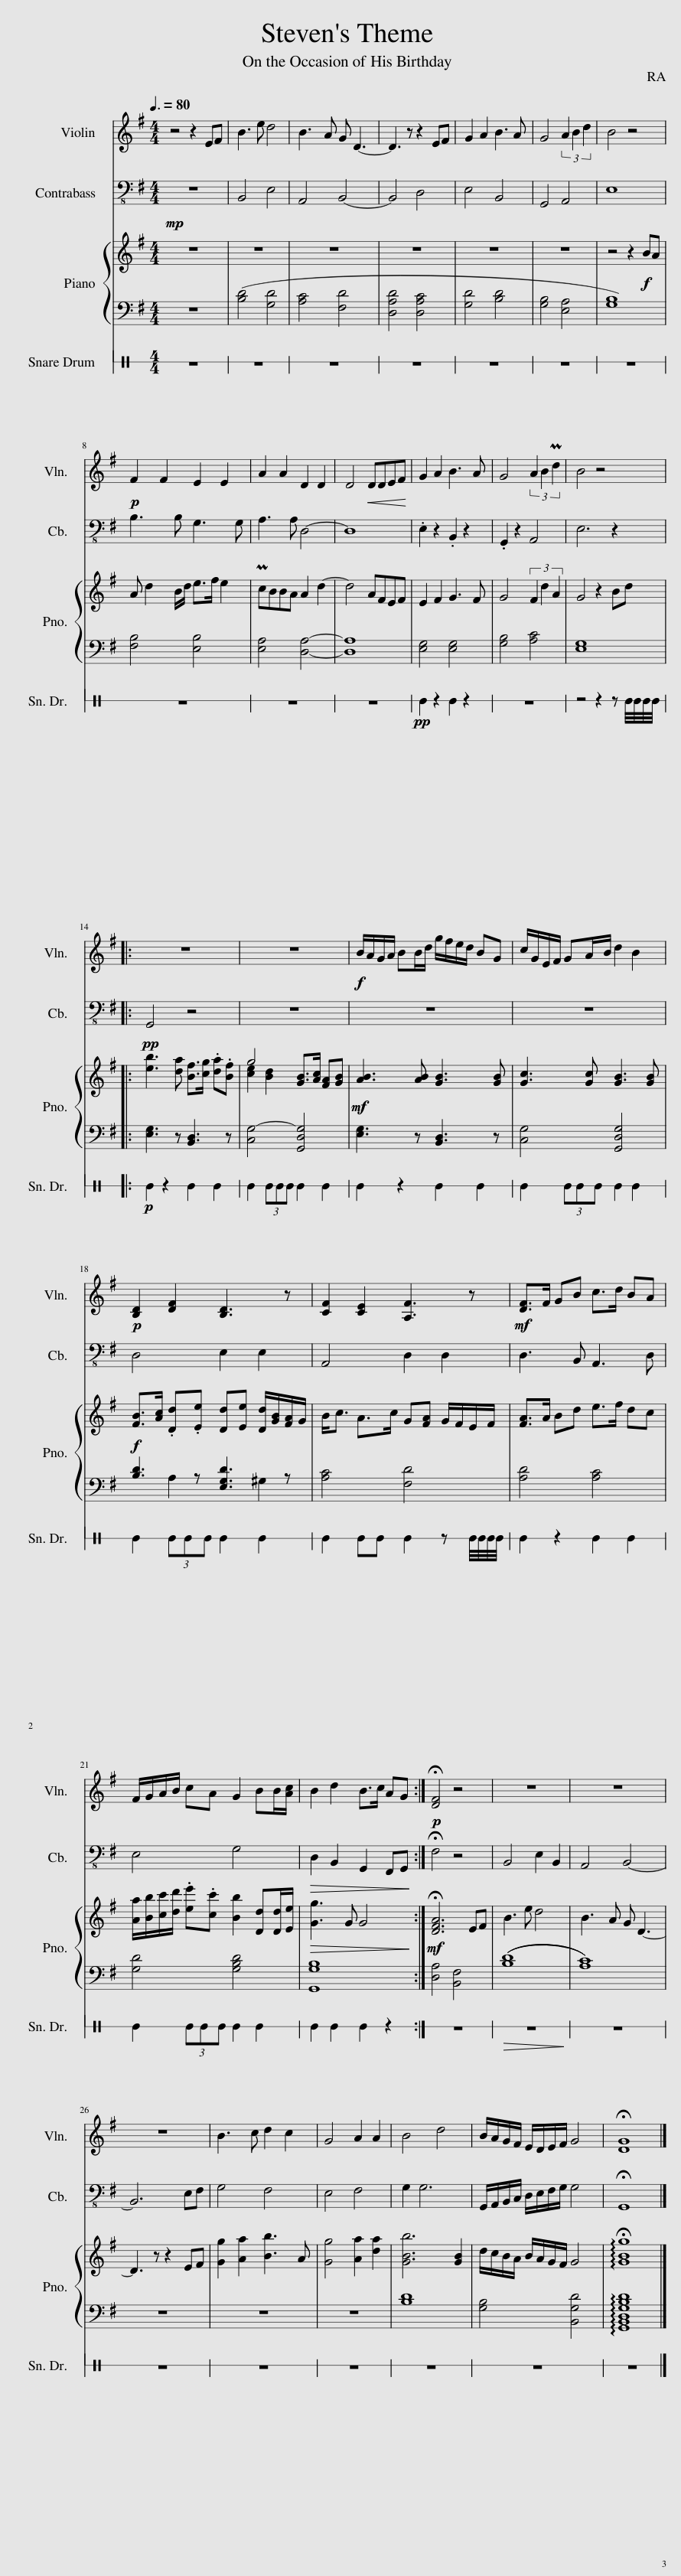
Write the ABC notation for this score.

X:1
%%score 1 2 { ( 3 5 ) | ( 4 6 ) } 7
L:1/8
Q:3/8=80
M:4/4
I:linebreak $
K:G
V:1 treble
V:2 bass-8
V:3 treble
V:5 treble
V:4 bass
V:6 bass
V:7 perc stafflines=1
K:none
V:1
 z4 z2 EF | B3 e d4 | B3 A G D3- | D3 z z2 EF | G2 A2 B3 A | %5
 G4 (3A2 B2 d2 | B4 z4 |$!p! F2 F2 E2 E2 | A2 A2 D2 D2 | D4!<(! DDEF!<)! | %10
 G2 A2 B3 A | G4 (3A2 B2 Pd2 | B4 z4 |:$ z8 | z8 | %15
!f! B/A/G/A/ BB/d/ g/f/e/d/ BG | c/G/E/F/ GA/B/ d2 B2 |$!p! [B,D]2 [DF]2 [B,D]3 z | [CF]2 [CE]2 [A,F]3 z |!mf! [DF]>F GB c>d BA |$ %20
 F/G/A/B/ cA G2 BB/[Ac]/ | B2 d2 B>c AG :|!p! !fermata![DF]4 z4 | z8 | z8 |$ %25
 z8 | B3 c d2 c2 | G4 A2 A2 | B4 d4 | B/A/G/F/ E/D/E/F/ G4 | %30
 !fermata![DG]8 |] %31
V:2
!mp! z8 | B,,4 E,4 | A,,4 B,,4- | B,,4 D,4 | E,4 B,,4 | %5
 G,,4 A,,4 | E,8 |$ B,3 B, G,3 G, | A,3 A, D,4- | D,8 | %10
 .E,2 z2 .B,,2 z2 | .G,,2 z2 A,,4 | E,6 z2 |:$!pp! G,,4 z4 | z8 | %15
 z8 | z8 |$ D,4 E,2 E,2 | A,,4 D,2 D,2 | D,3 B,, A,,3 D, |$ %20
 E,4 G,4 |!>(! D,2 B,,2 G,,2 F,,G,,!>)! :| !fermata!F,4 z4 | B,,4 E,2 B,,2 | A,,4 B,,4- |$ %25
 B,,6 E,F, | G,4 F,4 | E,4 F,4 | G,2 G,6 | G,,/A,,/B,,/C,/ D,/E,/F,/G,/ G,4 | %30
 !fermata!G,,8 |] %31
V:3
 z8 | z8 | z8 | z8 | z8 | %5
 z8 | z4 z2!f! BA |$ A d2 B/d/ e>f e2 | PcBBA A2 d2- | d4 AFEF | %10
 E2 F2 G3 F | G4 (3F2 d2 A2 | G4 z2 Bd |:$ [eb]3 [da] [Bf]>[cg] .[da].[Bf] | g4 [GB]>[Ac] [FA][GB] | %15
!mf! [AB]3 [AB] [GB]3 [GB] | [Gc]3 [Gc] [GB]3 [GB] |$!f! [FB]>[Ac] .[Dd].[Ee] [Dd][Ee] [Dd]/[GB]/[FA]/G/ | B<c A>c G[FA] G/F/E/F/ | [FA]>A Bd e>f dc |$ %20
 [Aa]/[Bb]/[cc']/[dd']/ .[ee'].[cc'] [Bb]2 [Dd][Dd]/[Ee]/ |!>(! [Gg]3 G G4!>)! :|!mf! !fermata![DFA]6 EF | B3 e d4 | B3 A G D3- |$ %25
 D3 z z2 EF | [Gg]2 [Aa]2 [Bb]3 A | [Gg]4 [Aa]2 [da]2 | [GBb]6 [GB]2 | d/c/B/A/ B/A/G/F/ G4 | %30
 !arpeggio!!fermata![GBg]8 |] %31
V:4
 z8 | ([B,D]4 [G,D]4 | [A,C]4 [F,D]4 | [D,A,D]4 [D,A,C]4 | [G,D]4) [B,D]4 | %5
 [G,B,]4 [E,A,]4 | [G,B,]8 |$ [F,B,]4 [E,B,]4 | [E,A,]4 [D,A,]4- | [D,A,]8 | %10
 [E,G,]4 [E,G,]4 | [G,B,]4 [A,C]4 | [E,G,]8 |:$ [E,G,]3 z [B,,D,]3 z | [C,G,-]4 [G,,D,G,]4 | %15
 [E,G,]3 z [B,,D,]3 z | [C,G,]4 [G,,D,G,]4 |$ [B,D]3 z [E,G,D]3 z | [A,C]4 [F,D]4 | [A,D]4 [A,C]4 |$ %20
 [G,D]4 [G,B,D]4 | [G,,G,B,]8 :| [D,A,]4 [B,,F,]4 | ((([B,D]8 | [A,C]8))) |$ %25
 z8 | z8 | z8 | [B,D]8 | [G,B,]4 [B,,G,D]4 | %30
 !arpeggio![G,,B,,D,G,B,D]8 |] %31
V:5
 x8 | x8 | x8 | x8 | x8 | %5
 x8 | x8 |$ x8 | x8 | x8 | %10
 x8 | x8 | x8 |:$ x8 | [ce]2 [Bd]2 x4 | %15
 x8 | x8 |$ x8 | x8 | x8 |$ %20
 x8 | x8 :| x8 | x8 | x8 |$ %25
 x8 | x8 | x8 | x8 | x8 | %30
 x8 |] %31
V:6
 x8 | x8 | x8 | x8 | x8 | %5
 x8 | x8 |$ x8 | x8 | x8 | %10
 x8 | x8 | x8 |:$ x8 | x8 | %15
 x8 | x8 |$ x2 A,2 x2 ^G,2 | x8 | x8 |$ %20
 x8 | x8 :| x8 | x8 | x8 |$ %25
 x8 | x8 | x8 | x8 | x8 | %30
 x8 |] %31
V:7
[K:C] z8 | z8 | z8 | z8 | z8 | %5
 z8 | z8 |$ z8 | z8 | z8 | %10
!pp! E2 z2 E2 z2 | z8 | z4 z2 z E/4E/4E/4E/4 |:$!p! E2 z2 E2 E2 | E2 (3EEE E2 E2 | %15
 E2 z2 E2 E2 | E2 (3EEE E2 E2 |$ E2 (3EEE E2 E2 | E2 EE E2 z E/4E/4E/4E/4 | E2 z2 E2 E2 |$ %20
 E2 (3EEE E2 E2 | E2 E2 E2 z2 :| z8 |!>(! z8!>)! | z8 |$ %25
 z8 | z8 | z8 | z8 | z8 | %30
 z8 |] %31
